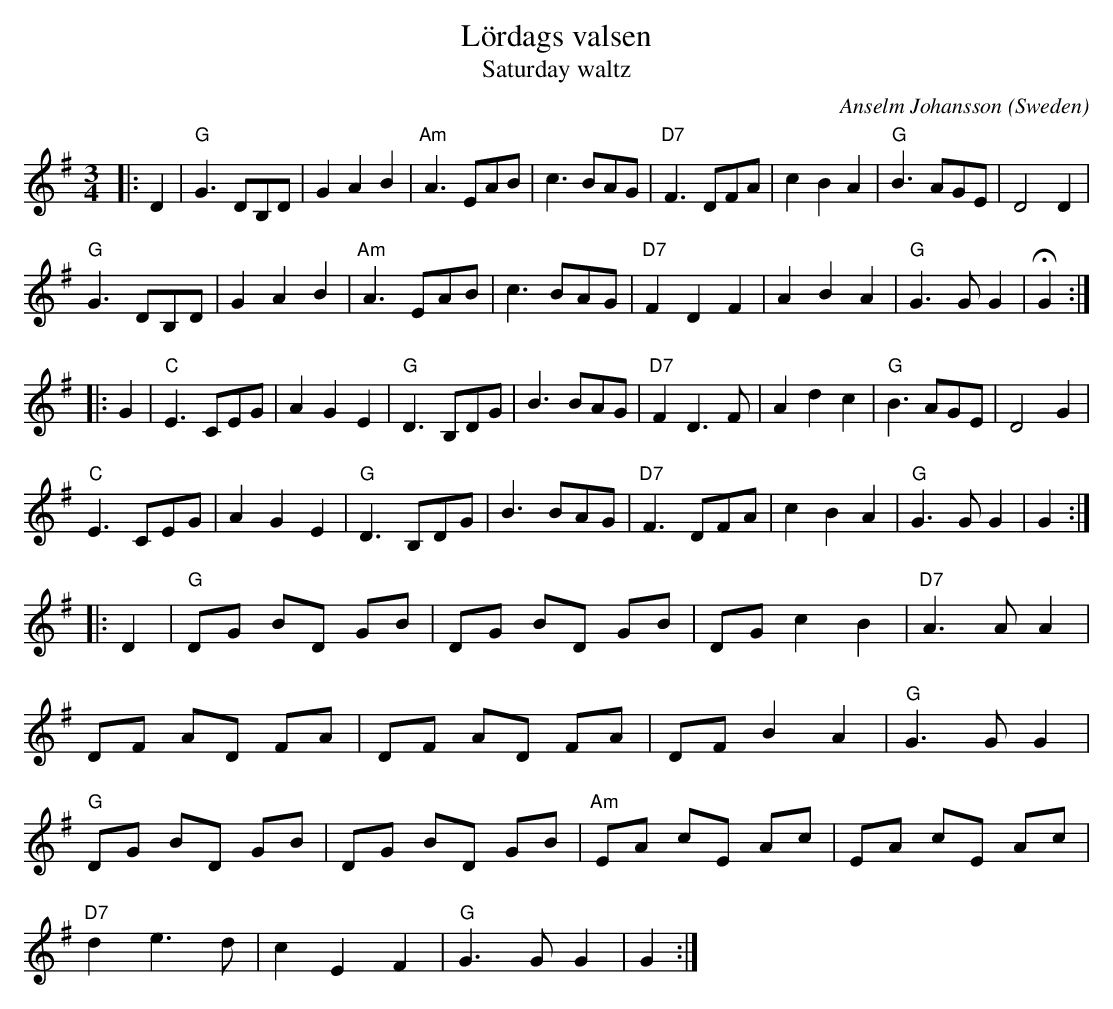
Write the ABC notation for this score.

X:1
T:L\"ordags valsen
T:Saturday waltz
C:Anselm Johansson
O:Sweden
M:3/4
L:1/8
K:G
|: D2 \
| "G"G3 DB,D | G2 A2 B2 | "Am"A3 EAB | c3 BAG \
| "D7"F3 DFA | c2 B2 A2 | "G"B3 AGE | D4 D2 |
 "G"G3 DB,D | G2 A2 B2 | "Am"A3 EAB | c3 BAG \
| "D7"F2 D2 F2 | A2 B2 A2 | "G"G3 G G2 | HG2 :|
|: G2 \
| "C"E3 CEG | A2 G2 E2 | "G"D3 B,DG | B3 BAG \
| "D7"F2 D3 F | A2 d2 c2 | "G"B3 AGE | D4 G2 |
 "C"E3 CEG | A2 G2 E2 | "G"D3 B,DG | B3 BAG \
| "D7"F3 DFA | c2 B2 A2 | "G"G3 G G2 | G2 :|
|: D2 \
| "G"DG BD GB | DG BD GB | DG c2 B2 | "D7"A3 A A2 |
DF AD FA | DF AD FA | DF B2 A2 | "G"G3 G G2 |
"G"DG BD GB | DG BD GB | "Am"EA cE Ac | EA cE Ac |
"D7"d2 e3 d | c2 E2 F2 | "G"G3 G G2 | G2 :|
